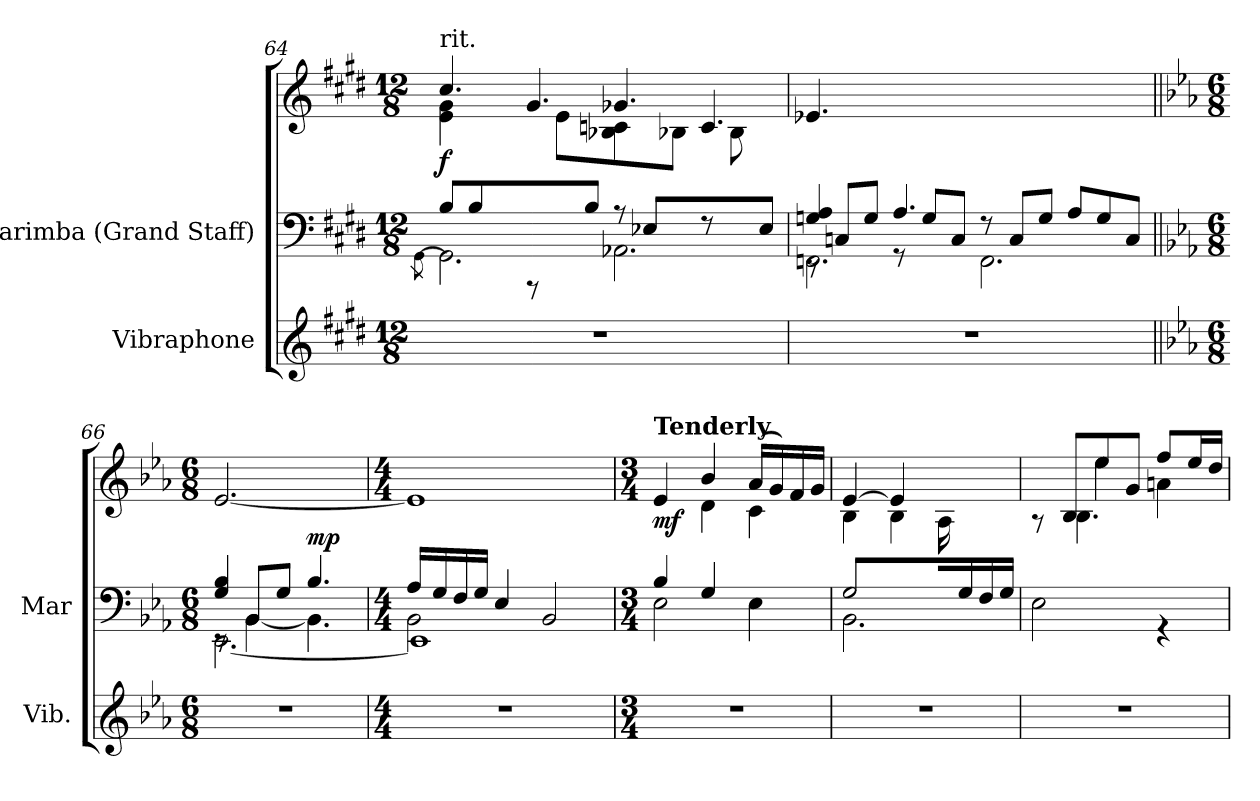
**kern	**kern	**kern	**dynam
*part2	*part1	*part1	*part1
*staff3	*staff2	*staff1	*staff1/2
*I"Vibraphone	*I"Marimba (Grand Staff)	*	*
*I'Vib.	*I'Mar	*	*
*clefG2	*clefF4	*clefG2	*
*k[f#c#g#d#]	*k[f#c#g#d#]	*k[f#c#g#d#]	*
*M12/8	*M12/8	*M12/8	*
=64	=64	=64	=64
*	*^	*	*
.	.	[8qGG#\	.	.
*	*	*	*^	*
*	*	*	*	*^	*
!	!	!	!LO:TX:a:t=rit.	!	!	!
!	!	!	!	!	!	!LO:DY:b
1.r	8B/L	2.GG#\]	4.cc#/	4e\ 4g#\	4ryy	f
.	8B/	.	.	.	.	.
.	8ryy	.	.	2ryy	8e\J	.
.	8rAAA	.	4.g#/	.	8ryy	.
.	8ryy	.	.	.	8e\L	.
.	8B/J	.	.	.	4.ryy	.
.	8r	2.AA-X\	4.g-X/	4B-X\ 4cn\	.	.
.	8E-X/L	.	.	.	.	.
.	8ryy	.	.	2ryy	8B-X\J	.
.	8r	.	4.c/	.	8ryy	.
.	8ryy	.	.	.	8B-\L	.
.	8E-/J	.	.	.	8ryy	.
*	*	*	*v	*v	*v	*
!!LO:PB:g=z
=65	=65	=65	=65	=65
*	*^	*^	*	*
1.r	4.ryy	8rEE	2.FFn\	4Gn/ 4A/	4.e-X/	.
.	.	8Cn/L	.	.	.	.
.	.	8G/J	.	1ryy	.	.
.	4.A/	8rGG	.	.	4.ryy	.
.	.	8G/L	.	.	.	.
.	.	8C/J	.	.	.	.
.	2.ryy	8r	2.FF\	.	4ryy	.
.	.	8C/L	.	.	.	.
.	.	8G/J	.	.	2ryy	.
.	.	8A/L	.	.	.	.
.	.	8G/	.	4ryy	.	.
.	.	8C/J	.	.	.	.
=66||	=66||	=66||	=66||	=66||	=66||	=66||
*k[b-e-a-]	*k[b-e-a-]	*	*	*	*k[b-e-a-]	*
*M6/8	*M6/8	*	*	*	*M6/8	*
2.r	8rEE	8ryy	4G/ 4B-/	[2.EE-\	[2.e-/	.
.	8BB-/L	[4BB-\	.	.	.	.
.	8G/J	.	2ryy	.	.	.
!	!	!	!	!	!	!LO:DY:a=2
.	4.B-/	4.BB-\]	.	.	.	mp
*	*v	*v	*v	*v	*	*
=67	=67	=67	=67
*M4/4	*M4/4	*M4/4	*
*	*	*MM70	*
*	*^	*	*
*	*	*^	*	*
1r	16A-/LL	2BB-\	1EE-]	1e-]	.
.	16G/	.	.	.	.
.	16F/	.	.	.	.
.	16G/JJ	.	.	.	.
.	4E-/	.	.	.	.
.	2ryy	2BB-/	.	.	.
*	*v	*v	*v	*	*
!!LO:LB:g=z
=68	=68	=68	=68
*M3/4	*M3/4	*M3/4	*
*	*^	*^	*
!	!	!	!LO:TX:a:B:t=Tenderly	!	!
!	!	!	!	!	!LO:DY:b
2.r	4B-/	2E-\	4e-/	4ryy	mf
.	4G/	.	4b-/	4d\	.
.	4ryy	4E-\	(16a-/LL	4c\	.
.	.	.	16g/)	.	.
.	.	.	16f/	.	.
.	.	.	16g/JJ	.	.
=69	=69	=69	=69	=69	=69
*	*	*	*	*^	*
2.r	2G/	2.BB-\	[4e-/	4B-\	2ryy	.
.	.	.	4e-/]	4B-\	.	.
.	16ryy	.	4ryy	4ryy	(16A-\LL	.
.	16G/)	.	.	.	8.ryy	.
.	16F/	.	.	.	.	.
.	16G/JJ	.	.	.	.	.
=70	=70	=70	=70	=70	=70	=70
2.r	8rFyy	2E-\	8rA	4ryy	8ryy	.
.	4.ryy	.	8B-/L	.	4.B-\	.
.	.	.	8ee-/	4ee-\	.	.
.	.	.	8g/J	.	.	.
.	4rGG	4ryy	8ff/L	4an\	4ryy	.
.	.	.	16ee-/L	.	.	.
.	.	.	16dd/JJ	.	.	.
*	*v	*v	*	*	*	*
*	*	*v	*v	*v	*
=	=	=	=
*-	*-	*-	*-
